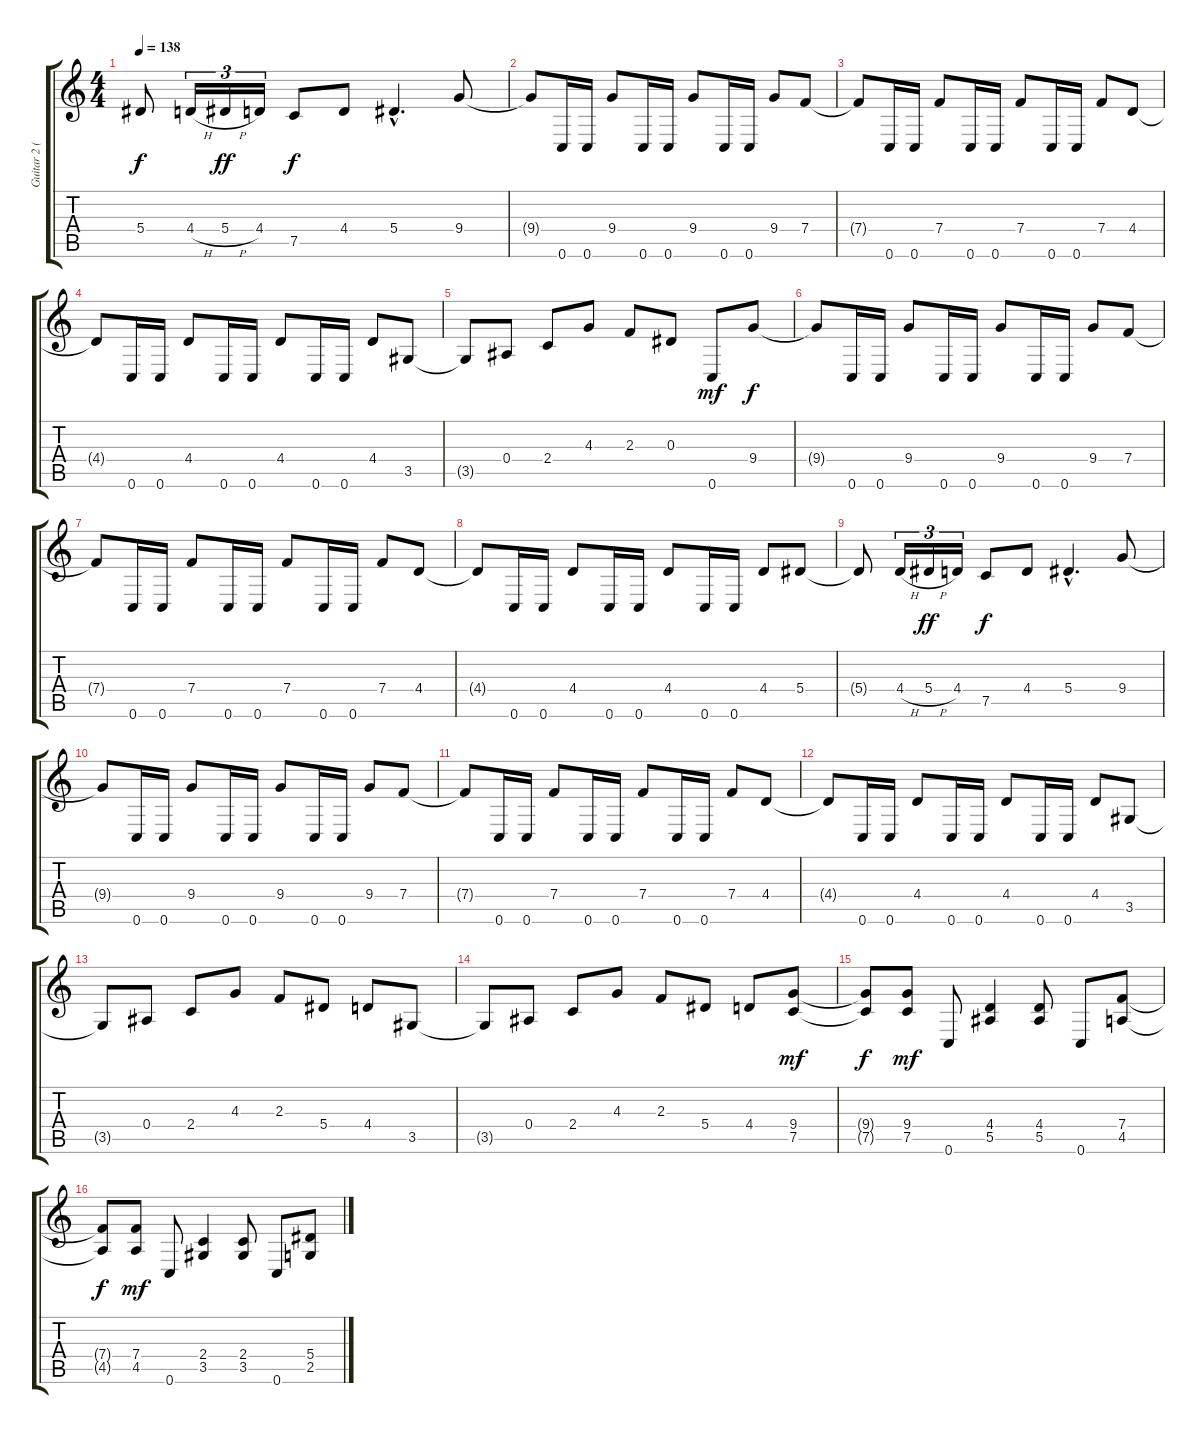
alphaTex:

\track ("Guitar 2 (Lead)" "Guitar 2 (") {instrument distortionguitar}
\staff {score tabs}
\tuning (C4 G3 Eb3 Bb2 F2 C2) {hide}
\ts (4 4)
\tempo 138
\clef g2
\ks c
5.4{t}.8{dy f} 4.4{h}.16{tu (3 2)} 5.4{h}.16{tu (3 2) dy ff} 4.4.16{tu (3 2)} 7.5.8{dy f} 4.4.8 5.4{hac}.4{d} 9.4.8 |
9.4{t}.8 0.6.16 0.6.16 9.4.8 0.6.16 0.6.16 9.4.8 0.6.16 0.6.16 9.4.8 7.4.8 |
7.4{t}.8 0.6.16 0.6.16 7.4.8 0.6.16 0.6.16 7.4.8 0.6.16 0.6.16 7.4.8 4.4.8 |
4.4{t}.8 0.6.16 0.6.16 4.4.8 0.6.16 0.6.16 4.4.8 0.6.16 0.6.16 4.4.8 3.5.8 |
3.5{t}.8 0.4.8 2.4.8 4.3.8 2.3.8 0.3.8 0.6.8{dy mf} 9.4.8{dy f} |
9.4{t}.8 0.6.16 0.6.16 9.4.8 0.6.16 0.6.16 9.4.8 0.6.16 0.6.16 9.4.8 7.4.8 |
7.4{t}.8 0.6.16 0.6.16 7.4.8 0.6.16 0.6.16 7.4.8 0.6.16 0.6.16 7.4.8 4.4.8 |
4.4{t}.8 0.6.16 0.6.16 4.4.8 0.6.16 0.6.16 4.4.8 0.6.16 0.6.16 4.4.8 5.4.8 |
5.4{t}.8 4.4{h}.16{tu (3 2)} 5.4{h}.16{tu (3 2) dy ff} 4.4.16{tu (3 2)} 7.5.8{dy f} 4.4.8 5.4{hac}.4{d} 9.4.8 |
9.4{t}.8 0.6.16 0.6.16 9.4.8 0.6.16 0.6.16 9.4.8 0.6.16 0.6.16 9.4.8 7.4.8 |
7.4{t}.8 0.6.16 0.6.16 7.4.8 0.6.16 0.6.16 7.4.8 0.6.16 0.6.16 7.4.8 4.4.8 |
4.4{t}.8 0.6.16 0.6.16 4.4.8 0.6.16 0.6.16 4.4.8 0.6.16 0.6.16 4.4.8 3.5.8 |
3.5{t}.8 0.4.8 2.4.8 4.3.8 2.3.8 5.4.8 4.4.8 3.5.8 |
3.5{t}.8 0.4.8 2.4.8 4.3.8 2.3.8 5.4.8 4.4.8 (9.4 7.5).8{dy mf} |
(9.4{t} 7.5{t}).8{dy f} (9.4 7.5).8{dy mf} 0.6.8 (4.4 5.5).4 (4.4 5.5).8 0.6.8 (7.4 4.5).8 |
(7.4{t} 4.5{t}).8{dy f} (7.4 4.5).8{dy mf} 0.6.8 (2.4 3.5).4 (2.4 3.5).8 0.6.8 (5.4 2.5).8
